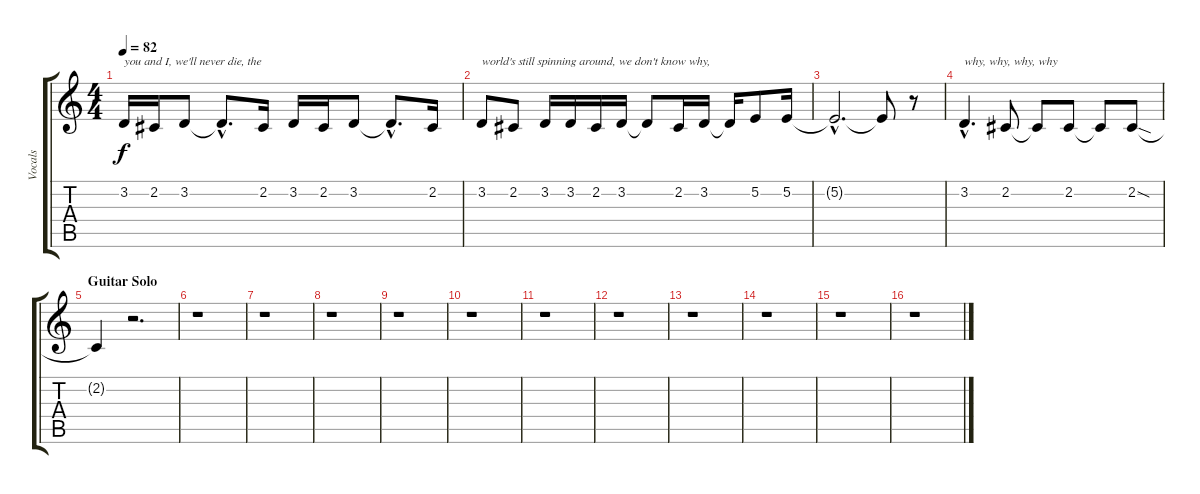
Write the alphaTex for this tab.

\track ("Vocals" "Vocals") {instrument tenorsax}
\staff {score tabs}
\tuning (E4 B3 G3 D3 A2 E2) {hide}
\ts (4 4)
\tempo 82
\clef g2
\ks c
3.2.16{txt "you and I, we'll never die, the" dy f} 2.2.16 3.2.8 3.2{hac t}.8{d} 2.2.16 3.2.16 2.2.16 3.2.8 3.2{hac t}.8{d} 2.2.16 |
3.2.8{txt "world's still spinning around, we don't know why,"} 2.2.8 3.2.16 3.2.16 2.2.16 3.2.16 3.2{t}.8 2.2.16 3.2.16 3.2{t}.16 5.2.8 5.2.16 |
5.2{hac t}.2{d} 5.2{t}.8 r.8 |
3.2{hac}.4{d txt "why, why, why, why"} 2.2.8 2.2{t}.8 2.2.8 2.2{t}.8 2.2{sod}.8 |
\section ("" "Guitar Solo")
2.2{t}.4 r.2{d} |
r.1 |
r.1 |
r.1 |
r.1 |
r.1 |
r.1 |
r.1 |
r.1 |
r.1 |
r.1 |
r.1
